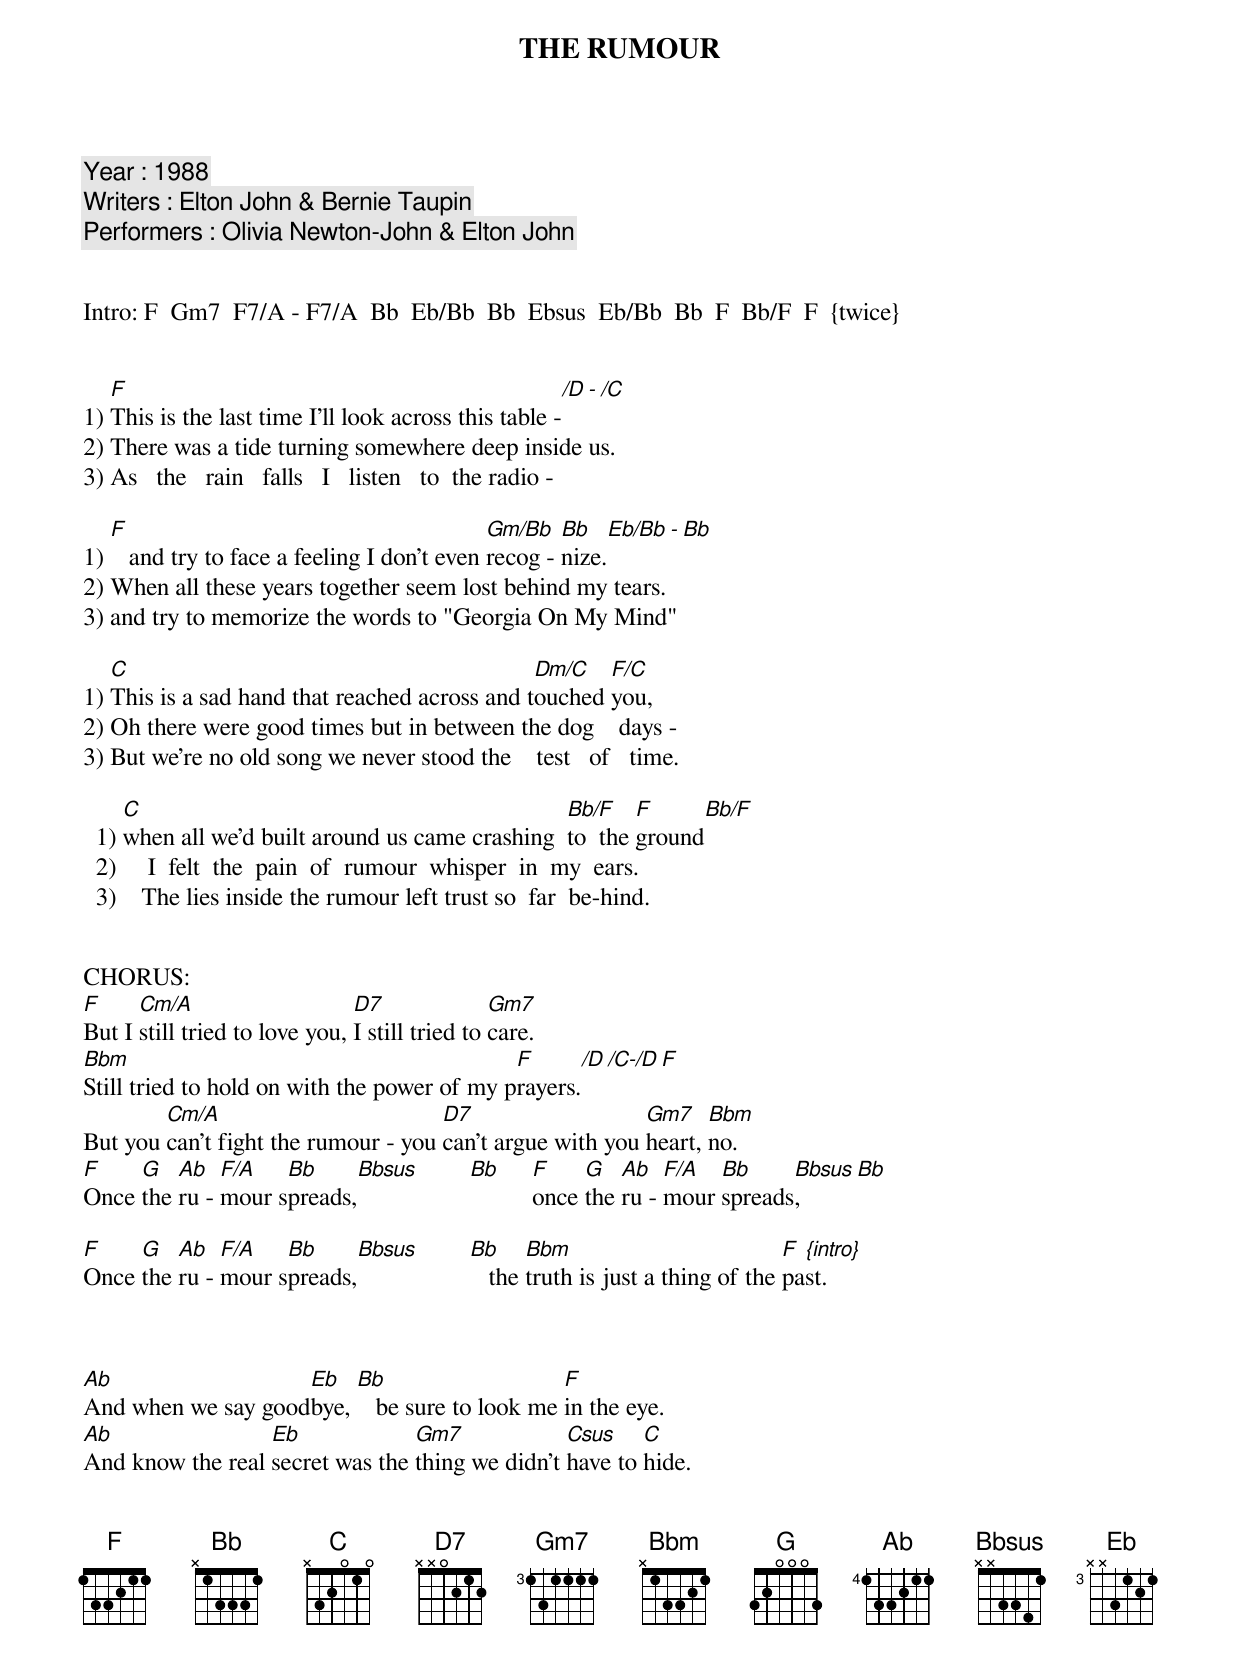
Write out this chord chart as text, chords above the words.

THE RUMOUR

      Year : 1988
   Writers : Elton John & Bernie Taupin
Performers : Olivia Newton-John & Elton John


Intro: F  Gm7  F7/A - F7/A  Bb  Eb/Bb  Bb  Ebsus  Eb/Bb  Bb  F  Bb/F  F  {twice}


   F                                                  /D - /C
1) This is the last time I'll look across this table -
2) There was a tide turning somewhere deep inside us.
3) As   the   rain   falls   I   listen   to  the radio -

   F                                         Gm/Bb   Bb      Eb/Bb - Bb
1)    and try to face a feeling I don't even recog - nize.
2) When all these years together seem lost behind my tears.
3) and try to memorize the words to "Georgia On My Mind"

   C                                           Dm/C   F/C
1) This is a sad hand that reached across and touched you,
2) Oh there were good times but in between the dog    days -
3) But we're no old song we never stood the    test   of   time.

     C                                            Bb/F    F        Bb/F
  1) when all we'd built around us came crashing  to  the ground
  2)     I  felt  the  pain  of  rumour  whisper  in  my  ears.
  3)    The lies inside the rumour left trust so  far  be-hind.


CHORUS:
F     Cm/A                     D7               Gm7
But I still tried to love you, I still tried to care.
Bbm                                          F       /D  /C-/D   F
Still tried to hold on with the power of my prayers.
        Cm/A                         D7                   Gm7    Bbm
But you can't fight the rumour - you can't argue with you heart, no.
F    G   Ab   F/A   Bb     Bbsus   Bb   F    G   Ab   F/A  Bb     Bbsus  Bb
Once the ru - mour spreads,             once the ru - mour spreads,

F    G   Ab   F/A   Bb     Bbsus   Bb     Bbm                          F {intro}
Once the ru - mour spreads,           the truth is just a thing of the past.



Ab                  Eb   Bb                    F
And when we say goodbye,    be sure to look me in the eye.
Ab                Eb             Gm7             Csus    C
And know the real secret was the thing we didn't have to hide.


{Repeat Chorus}
